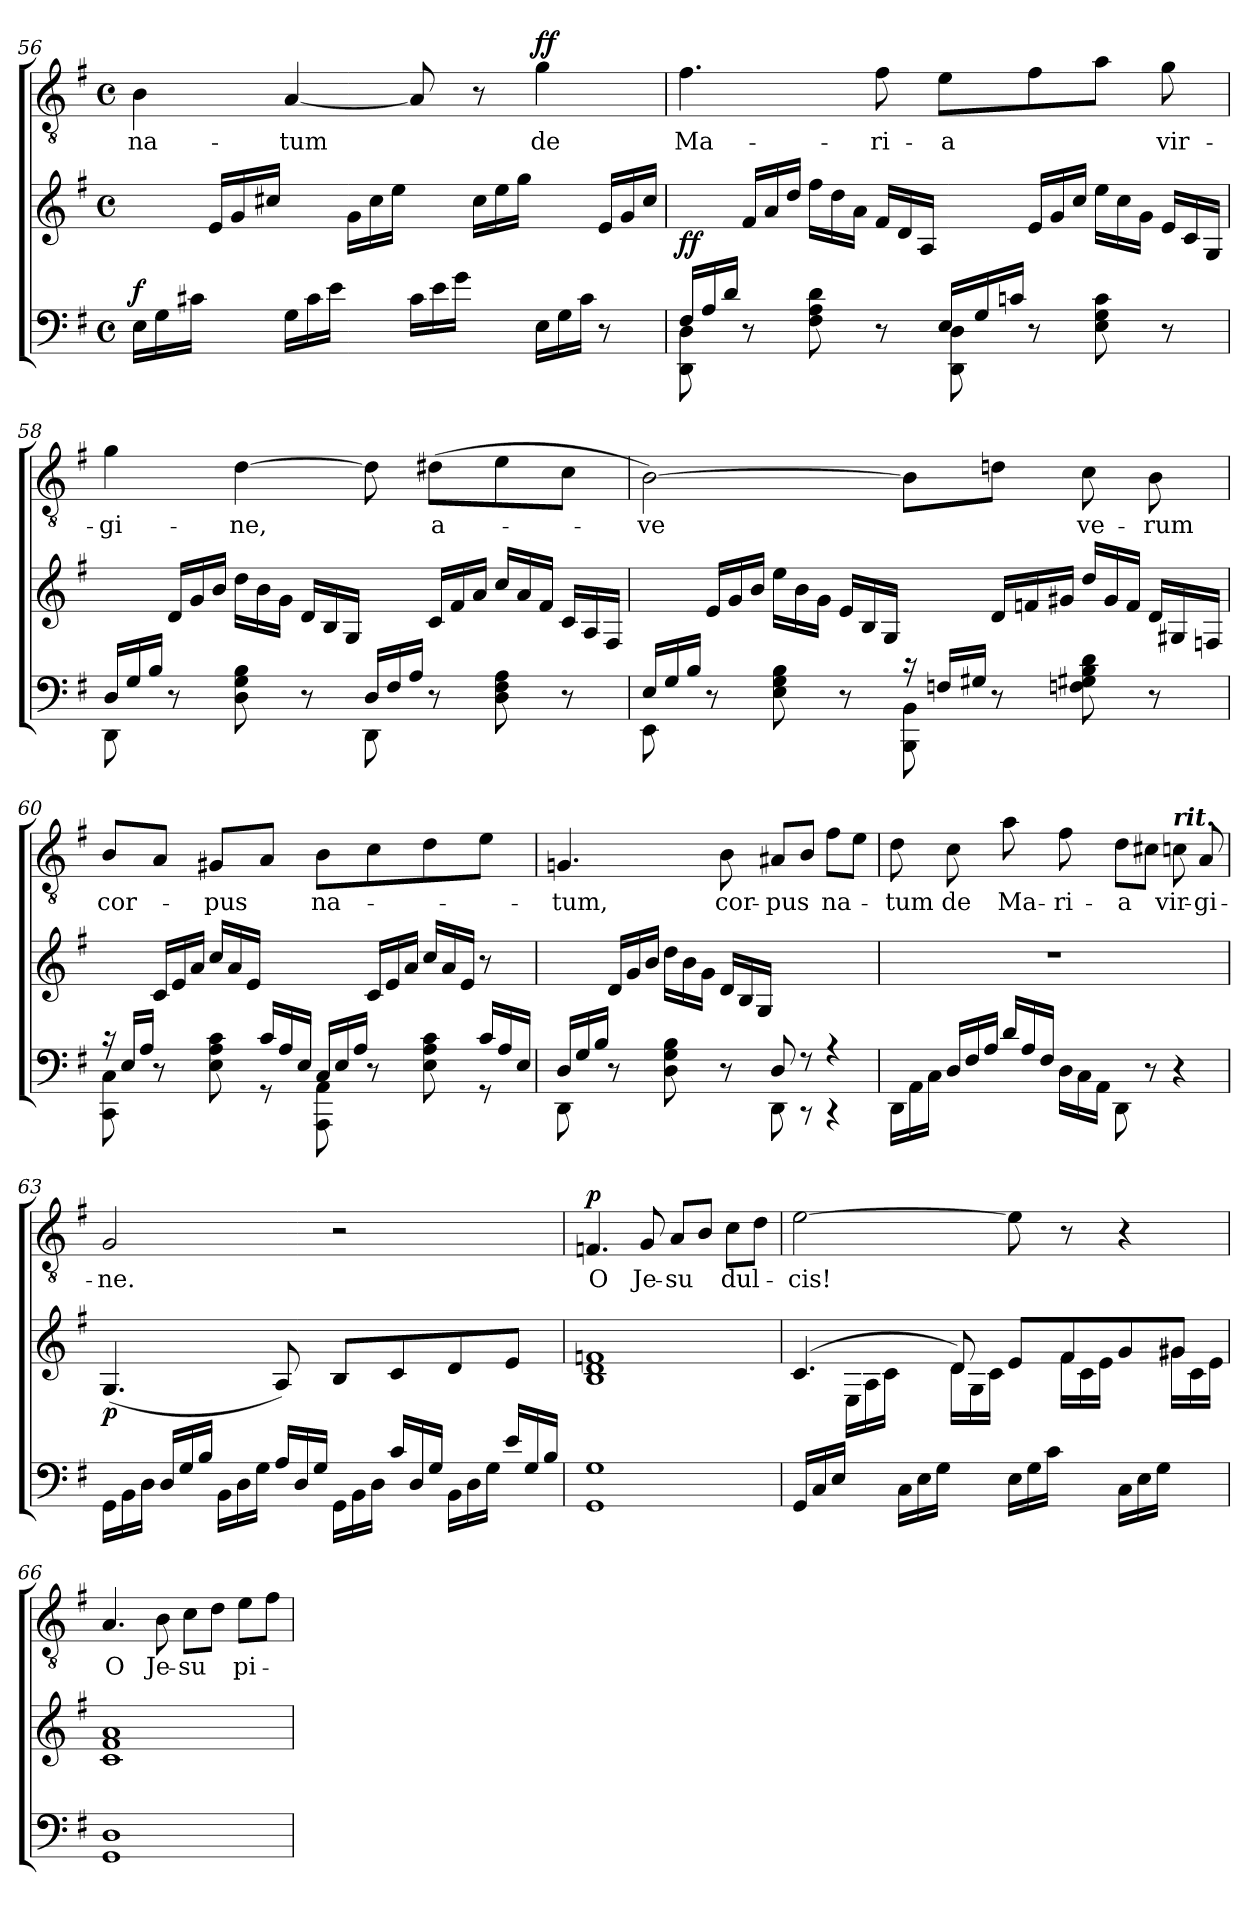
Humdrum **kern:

**kern	**kern	**dynam	**kern	**text	**dynam
*part2	*part2	*part2	*part1	*part1	*part1
*staff3	*staff2	*staff2/3	*staff1	*staff1	*staff1
*clefF4	*clefG2	*	*clefGv2	*	*
*k[f#]	*k[f#]	*	*k[f#]	*	*
*G:	*G:	*	*G:	*	*
*M4/4	*M4/4	*	*M4/4	*	*
*met(c)	*met(c)	*	*met(c)	*	*
*Xtuplet	*	*	*	*	*
=56	=56	=56	=56	=56	=56
!	!	!LO:DY:a=2	!	!LO:LY:b	!
24E\LL	8ryy	f	4B\	na-	.
24G\	.	.	.	.	.
24c#X\JJ	.	.	.	.	.
*	*Xtuplet	*	*	*	*
8ryy	24e/LL	.	.	.	.
.	24g/	.	.	.	.
.	24cc#X/JJ	.	.	.	.
!	!	!	!	!LO:LY:b	!
24G\LL	8ryy	.	[4A/	-tum	.
24c#\	.	.	.	.	.
24e\JJ	.	.	.	.	.
8ryy	24g\LL	.	.	.	.
.	24cc#\	.	.	.	.
.	24ee\JJ	.	.	.	.
24c#\LL	8ryy	.	8A/]	.	.
24e\	.	.	.	.	.
24g\JJ	.	.	.	.	.
8ryy	24cc#\LL	.	8r	.	.
.	24ee\	.	.	.	.
.	24gg\JJ	.	.	.	.
!	!	!	!	!LO:LY:b	!LO:DY:a
24E\LL	8ryy	.	4g\	de	ff
24G\	.	.	.	.	.
24c#\JJ	.	.	.	.	.
8r	24e/LL	.	.	.	.
.	24g/	.	.	.	.
.	24cc#/JJ	.	.	.	.
!!LO:LB:g=z
=57	=57	=57	=57	=57	=57
*^	*	*	*	*	*
!	!	!	!LO:DY:a=2	!	!LO:LY:b	!
24F#/LL	8DD\ 8D\	8ryy	ff	4.f#\	Ma-	.
24A/	.	.	.	.	.	.
24d/JJ	.	.	.	.	.	.
8ryy	8r	24f#/LL	.	.	.	.
.	.	24a/	.	.	.	.
.	.	24dd/JJ	.	.	.	.
4ryy	8F#\ 8A\ 8d\	24ff#\LL	.	.	.	.
.	.	24dd\	.	.	.	.
.	.	24a\JJ	.	.	.	.
!	!	!	!	!	!LO:LY:b	!
.	8r	24f#/LL	.	8f#\	-ri-	.
.	.	24d/	.	.	.	.
.	.	24A/JJ	.	.	.	.
!	!	!	!	!	!LO:LY:b	!
24E/LL	8DD\ 8D\	8ryy	.	8e\L	-a	.
24G/	.	.	.	.	.	.
24cn/JJ	.	.	.	.	.	.
4.ryy	8r	24e/LL	.	8f#\	.	.
.	.	24g/	.	.	.	.
.	.	24cc/JJ	.	.	.	.
.	8E\ 8G\ 8c\	24ee\LL	.	8a\J	.	.
.	.	24cc\	.	.	.	.
.	.	24g\JJ	.	.	.	.
!	!	!	!	!	!LO:LY:b	!
.	8r	24e/LL	.	8g\	vir-	.
.	.	24c/	.	.	.	.
.	.	24G/JJ	.	.	.	.
=58	=58	=58	=58	=58	=58	=58
!	!	!	!	!	!LO:LY:b	!
24D/LL	8DD\	8ryy	.	4g\	-gi-	.
24G/	.	.	.	.	.	.
24B/JJ	.	.	.	.	.	.
4.ryy	8r	24d/LL	.	.	.	.
.	.	24g/	.	.	.	.
.	.	24b/JJ	.	.	.	.
!	!	!	!	!	!LO:LY:b	!
.	8D\ 8G\ 8B\	24dd\LL	.	[4d\	-ne,	.
.	.	24b\	.	.	.	.
.	.	24g\JJ	.	.	.	.
.	8r	24d/LL	.	.	.	.
.	.	24B/	.	.	.	.
.	.	24G/JJ	.	.	.	.
24D/LL	8DD\	8ryy	.	8d\]	.	.
24F#/	.	.	.	.	.	.
24A/JJ	.	.	.	.	.	.
!	!	!	!	!	!LO:LY:b	!
4.ryy	8r	24c/LL	.	(>8d#X\L	a-	.
.	.	24f#/	.	.	.	.
.	.	24a/JJ	.	.	.	.
.	8D\ 8F#\ 8A\	24cc/LL	.	8e\	.	.
.	.	24a/	.	.	.	.
.	.	24f#/JJ	.	.	.	.
.	8r	24c/LL	.	8c\J	.	.
.	.	24A/	.	.	.	.
.	.	24F#/JJ	.	.	.	.
!!LO:LB:g=z
=59	=59	=59	=59	=59	=59	=59
!	!	!	!	!	!LO:LY:b	!
24E/LL	8EE\	8ryy	.	[2B\)	-ve	.
24G/	.	.	.	.	.	.
24B/JJ	.	.	.	.	.	.
8ryy	8r	24e/LL	.	.	.	.
.	.	24g/	.	.	.	.
.	.	24b/JJ	.	.	.	.
4ryy	8E\ 8G\ 8B\	24ee\LL	.	.	.	.
.	.	24b\	.	.	.	.
.	.	24g\JJ	.	.	.	.
.	8r	24e/LL	.	.	.	.
.	.	24B/	.	.	.	.
.	.	24G/JJ	.	.	.	.
24rB	8BBB\ 8BB\	8ryy	.	8B\L]	.	.
24Fn/LL	.	.	.	.	.	.
24G#X/JJ	.	.	.	.	.	.
4.ryy	8r	24d/LL	.	8dn\J	.	.
.	.	24fn/	.	.	.	.
.	.	24g#X/JJ	.	.	.	.
!	!	!	!	!	!LO:LY:b	!
.	8Fn\ 8G#X\ 8B\ 8d\	24dd/LL	.	8c\	ve-	.
.	.	24g#/	.	.	.	.
.	.	24f/JJ	.	.	.	.
!	!	!	!	!	!LO:LY:b	!
.	8r	24d/LL	.	8B\	-rum	.
.	.	24G#X/	.	.	.	.
.	.	24Fn/JJ	.	.	.	.
=60	=60	=60	=60	=60	=60	=60
!	!	!	!	!	!LO:LY:b	!
24rc	8CC\ 8C\	8ryy	.	8B/L	cor-	.
24E/LL	.	.	.	.	.	.
24A/JJ	.	.	.	.	.	.
4ryy	8r	24c/LL	.	8A/J	.	.
.	.	24e/	.	.	.	.
.	.	24a/JJ	.	.	.	.
!	!	!	!	!	!LO:LY:b	!
.	8E\ 8A\ 8c\	24cc/LL	.	8G#X/L	-pus	.
.	.	24a/	.	.	.	.
.	.	24e/JJ	.	.	.	.
24c/LL	8r	4ryy	.	8A/J	.	.
24A/	.	.	.	.	.	.
24E/JJ	.	.	.	.	.	.
!	!	!	!	!	!LO:LY:b	!
24C/LL	8AAA\ 8AA\	.	.	8B\L	na-	.
24E/	.	.	.	.	.	.
24A/JJ	.	.	.	.	.	.
4ryy	8r	24c/LL	.	8c\	.	.
.	.	24e/	.	.	.	.
.	.	24a/JJ	.	.	.	.
.	8E\ 8A\ 8c\	24cc/LL	.	8d\	.	.
.	.	24a/	.	.	.	.
.	.	24e/JJ	.	.	.	.
24c/LL	8r	8r	.	8e\J	.	.
24A/	.	.	.	.	.	.
24E/JJ	.	.	.	.	.	.
=61	=61	=61	=61	=61	=61	=61
!	!	!	!	!	!LO:LY:b	!
24D/LL	8DD\	8ryy	.	4.Gn/	-tum,	.
24G/	.	.	.	.	.	.
24B/JJ	.	.	.	.	.	.
8ryy	8r	24d/LL	.	.	.	.
.	.	24g/	.	.	.	.
.	.	24b/JJ	.	.	.	.
4ryy	8D\ 8G\ 8B\	24dd\LL	.	.	.	.
.	.	24b\	.	.	.	.
.	.	24g\JJ	.	.	.	.
!	!	!	!	!	!LO:LY:b	!
.	8r	24d/LL	.	8B\	cor-	.
.	.	24B/	.	.	.	.
.	.	24G/JJ	.	.	.	.
!	!	!	!	!	!LO:LY:b	!
8D/	8DD\	2ryy	.	8A#X/L	-pus	.
8r	8r	.	.	8B/J	.	.
!	!	!	!	!	!LO:LY:b	!
4r	4r	.	.	8f#\L	na-	.
.	.	.	.	8e\J	.	.
!!LO:LB:g=z
=62	=62	=62	=62	=62	=62	=62
!	!	!	!	!	!LO:LY:b	!
8ryy	24DD\LL	1r	.	8d\	-tum	.
.	24AA\	.	.	.	.	.
.	24C\JJ	.	.	.	.	.
!	!	!	!	!	!LO:LY:b	!
24D/LL	8ryy	.	.	8c\	de	.
24F#/	.	.	.	.	.	.
24A/JJ	.	.	.	.	.	.
!	!	!	!	!	!LO:LY:b	!
24d/LL	8ryy	.	.	8a\	Ma-	.
24A/	.	.	.	.	.	.
24F#/JJ	.	.	.	.	.	.
!	!	!	!	!	!LO:LY:b	!
8ryy	24D\LL	.	.	8f#\	-ri-	.
.	24C\	.	.	.	.	.
.	24AA\JJ	.	.	.	.	.
!	!	!	!	!	!LO:LY:b	!
4ryy	8DD\	.	.	8d\L	-a	.
.	8r	.	.	8c#X\J	.	.
!	!	!	!	!LO:TX:a:Bi:t=rit.	!	!
!	!	!	!	!	!LO:LY:b	!
4ryy	4r	.	.	8cn\	vir-	.
!	!	!	!	!	!LO:LY:b	!
.	.	.	.	8A/	-gi-	.
=63	=63	=63	=63	=63	=63	=63
!	!	!	!LO:DY:b	!	!LO:LY:b	!
8ryy	24GG\LL	(<4.G/	p	2G/	-ne.	.
.	24BB\	.	.	.	.	.
.	24D\JJ	.	.	.	.	.
24D/LL	8ryy	.	.	.	.	.
24G/	.	.	.	.	.	.
24B/JJ	.	.	.	.	.	.
8ryy	24BB\LL	.	.	.	.	.
.	24D\	.	.	.	.	.
.	24G\JJ	.	.	.	.	.
24A/LL	8ryy	8A/)	.	.	.	.
24D/	.	.	.	.	.	.
24G/JJ	.	.	.	.	.	.
8ryy	24GG\LL	8B/L	.	2r	.	.
.	24BB\	.	.	.	.	.
.	24D\JJ	.	.	.	.	.
24c/LL	8ryy	8c/	.	.	.	.
24D/	.	.	.	.	.	.
24G/JJ	.	.	.	.	.	.
8ryy	24BB\LL	8d/	.	.	.	.
.	24D\	.	.	.	.	.
.	24G\JJ	.	.	.	.	.
24e/LL	8ryy	8e/J	.	.	.	.
24G/	.	.	.	.	.	.
24B/JJ	.	.	.	.	.	.
*v	*v	*	*	*	*	*
=64	=64	=64	=64	=64	=64
!	!	!	!	!LO:LY:b	!LO:DY:a
1GG 1G	1B 1d 1fn	.	4.Fn/	O	p
!	!	!	!	!LO:LY:b	!
.	.	.	8G/	Je-	.
!	!	!	!	!LO:LY:b	!
.	.	.	8A/L	-su	.
.	.	.	8B/J	.	.
!	!	!	!	!LO:LY:b	!
.	.	.	8c\L	dul-	.
.	.	.	8d\J	.	.
!!LO:PB:g=z
=65	=65	=65	=65	=65	=65
*	*^	*	*	*	*
!	!	!	!	!	!LO:LY:b	!
24GG/LL	(4.c/	8ryy	.	[2e\	-cis!	.
24C/	.	.	.	.	.	.
24E/JJ	.	.	.	.	.	.
8ryy	.	24E\LL	.	.	.	.
.	.	24A\	.	.	.	.
.	.	24c\JJ	.	.	.	.
24C\LL	.	8ryy	.	.	.	.
24E\	.	.	.	.	.	.
24G\JJ	.	.	.	.	.	.
8ryy	8d/)	24d\LL	.	.	.	.
.	.	24G\	.	.	.	.
.	.	24c\JJ	.	.	.	.
24E\LL	8e/L	8ryy	.	8e\]	.	.
24G\	.	.	.	.	.	.
24c\JJ	.	.	.	.	.	.
8ryy	8f#/	24f#\LL	.	8r	.	.
.	.	24c\	.	.	.	.
.	.	24e\JJ	.	.	.	.
24C\LL	8g/	8ryy	.	4r	.	.
24E\	.	.	.	.	.	.
24G\JJ	.	.	.	.	.	.
8ryy	8g#X/J	24g#\LL	.	.	.	.
.	.	24c\	.	.	.	.
.	.	24e\JJ	.	.	.	.
=66	=66	=66	=66	=66	=66	=66
!	!	!	!	!	!LO:LY:b	!
*	*v	*v	*	*	*	*
1GG 1D	1c 1f# 1a	.	4.A/	O	.
!	!	!	!	!LO:LY:b	!
.	.	.	8B\	Je-	.
!	!	!	!	!LO:LY:b	!
.	.	.	8c\L	-su	.
.	.	.	8d\J	.	.
!	!	!	!	!LO:LY:b	!
.	.	.	8e\L	pi-	.
.	.	.	8f#\J	.	.
=	=	=	=	=	=
*-	*-	*-	*-	*-	*-
